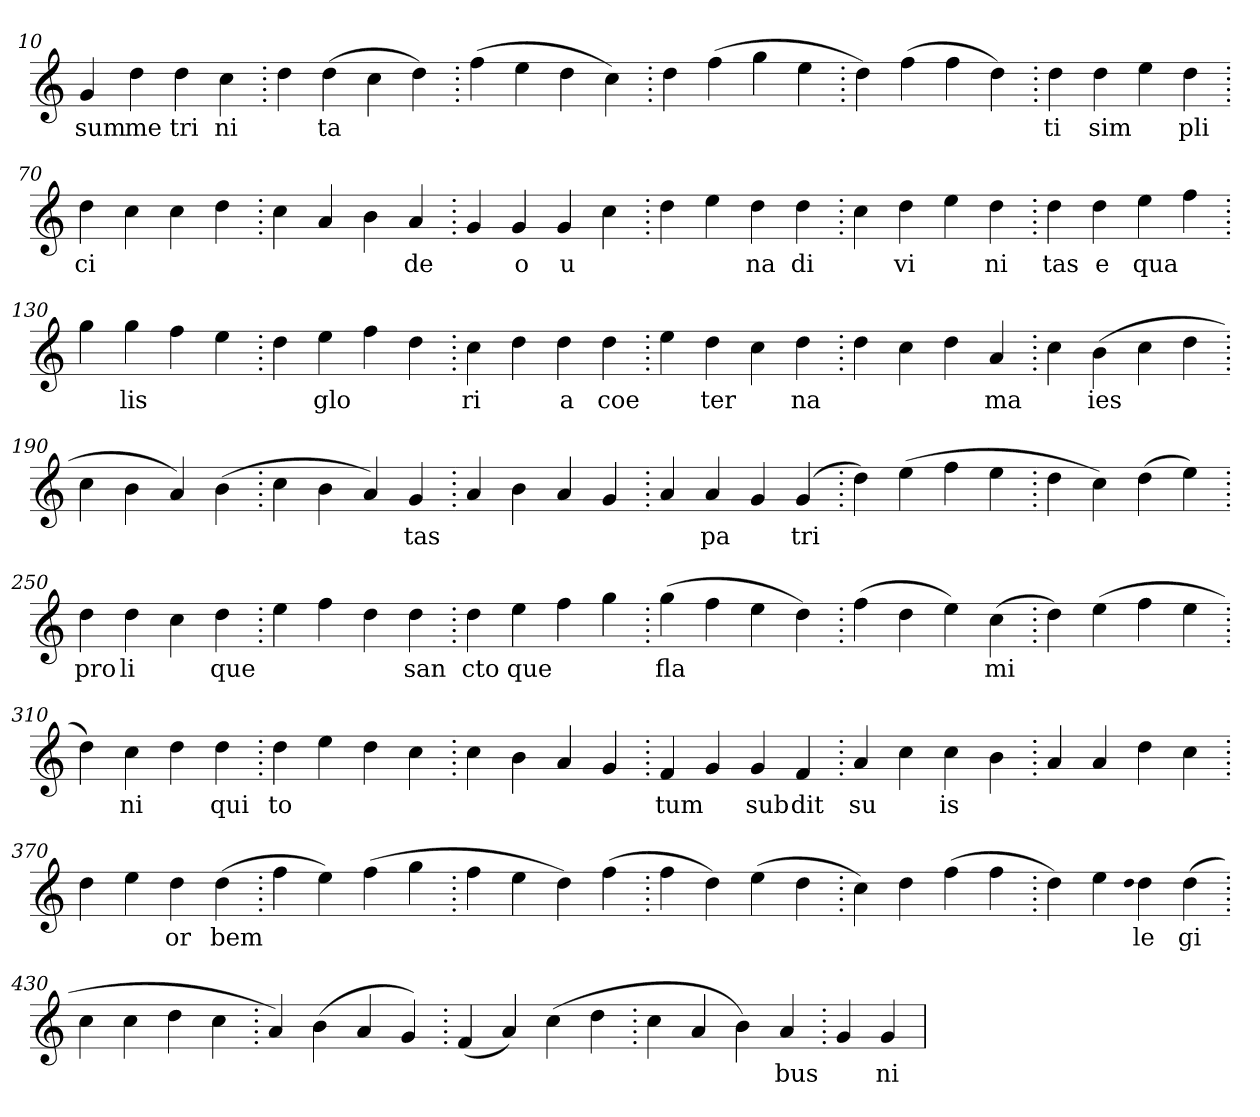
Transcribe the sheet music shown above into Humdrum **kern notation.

**kern	**text
*part1	*part1
*staff1	*staff1
*clefG2	*
=10.	=10.
4g	sum
4dd	me
4dd	tri
4cc	ni
=20.	=20.
4dd	.
(>4dd	ta
4cc	.
4dd)	.
=30.	=30.
(>4ff	.
4ee	.
4dd	.
4cc)	.
=40.	=40.
4dd	.
(>4ff	.
4gg	.
4ee	.
=50.	=50.
4dd)	.
(>4ff	.
4ff	.
4dd)	.
=60.	=60.
4dd	ti
4dd	sim
4ee	.
4dd	pli
=70.	=70.
4dd	ci
4cc	.
4cc	.
4dd	.
=80.	=80.
4cc	.
4a	.
4b	.
4a	de
=90.	=90.
4g	.
4g	o
4g	u
4cc	.
=100.	=100.
4dd	.
4ee	.
4dd	na
4dd	di
=110.	=110.
4cc	.
4dd	vi
4ee	.
4dd	ni
=120.	=120.
4dd	tas
4dd	e
4ee	qua
4ff	.
=130.	=130.
4gg	.
4gg	lis
4ff	.
4ee	.
=140.	=140.
4dd	.
4ee	glo
4ff	.
4dd	.
=150.	=150.
4cc	ri
4dd	.
4dd	a
4dd	coe
=160.	=160.
4ee	.
4dd	ter
4cc	.
4dd	na
=170.	=170.
4dd	.
4cc	.
4dd	.
4a	ma
=180.	=180.
4cc	.
(>4b	ies
4cc	.
4dd	.
=190.	=190.
4cc	.
4b	.
4a)	.
(>4b	.
=200.	=200.
4cc	.
4b	.
4a)	.
4g	tas
=210.	=210.
4a	.
4b	.
4a	.
4g	.
=220.	=220.
4a	.
4a	pa
4g	.
(>4g	tri
=230.	=230.
4dd)	.
(>4ee	.
4ff	.
4ee	.
=240.	=240.
4dd	.
4cc)	.
(>4dd	.
4ee)	.
=250.	=250.
4dd	pro
4dd	li
4cc	.
4dd	que
=260.	=260.
4ee	.
4ff	.
4dd	.
4dd	san
=270.	=270.
4dd	cto
4ee	que
4ff	.
4gg	.
=280.	=280.
(>4gg	fla
4ff	.
4ee	.
4dd)	.
=290.	=290.
(>4ff	.
4dd	.
4ee)	.
(>4cc	mi
=300.	=300.
4dd)	.
(>4ee	.
4ff	.
4ee	.
=310.	=310.
4dd)	.
4cc	ni
4dd	.
4dd	qui
=320.	=320.
4dd	to
4ee	.
4dd	.
4cc	.
=330.	=330.
4cc	.
4b	.
4a	.
4g	.
=340.	=340.
4f	tum
4g	.
4g	sub
4f	dit
=350.	=350.
4a	su
4cc	.
4cc	is
4b	.
=360.	=360.
4a	.
4a	.
4dd	.
4cc	.
=370.	=370.
4dd	.
4ee	.
4dd	or
(>4dd	bem
=380.	=380.
4ff	.
4ee)	.
(>4ff	.
4gg	.
=390.	=390.
4ff	.
4ee	.
4dd)	.
(>4ff	.
=400.	=400.
4ff	.
4dd)	.
(>4ee	.
4dd	.
=410.	=410.
4cc)	.
4dd	.
(>4ff	.
4ff	.
=420.	=420.
4dd)	.
(>4ee	.
qqdd	.
4dd	le
(>4dd	gi
=430.	=430.
4cc	.
4cc	.
4dd	.
4cc	.
=440.	=440.
4a)	.
(>4b	.
4a	.
4g)	.
=450.	=450.
(>4f	.
4a)	.
(>4cc	.
4dd	.
=460.	=460.
4cc	.
4a	.
4b)	.
4a	bus
=470.	=470.
4g	.
4g	ni
=	=
*-	*-
